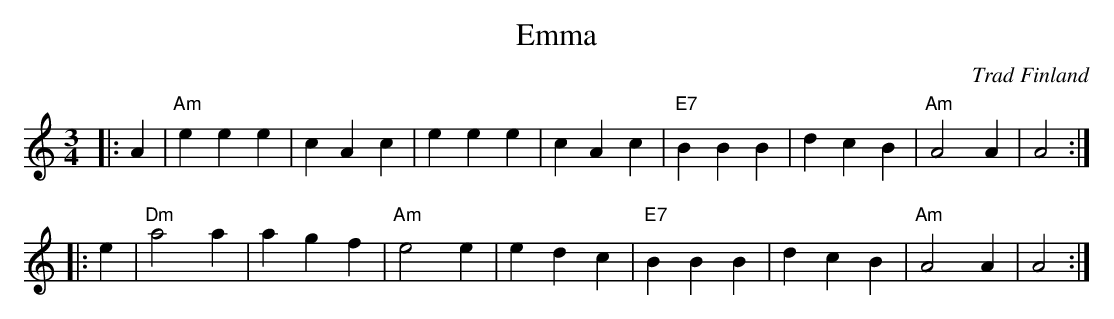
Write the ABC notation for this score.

X:1
T: Emma
O: Trad Finland
M: 3/4
L: 1/4
K: Am
|: A | "Am"eee | cAc |     eee | cAc | "E7"BBB | dcB | "Am"A2A | A2 :|
|: e  | "Dm"a2a | agf  | "Am"e2e | edc  | "E7"BBB | dcB | "Am"A2A | A2 :|
